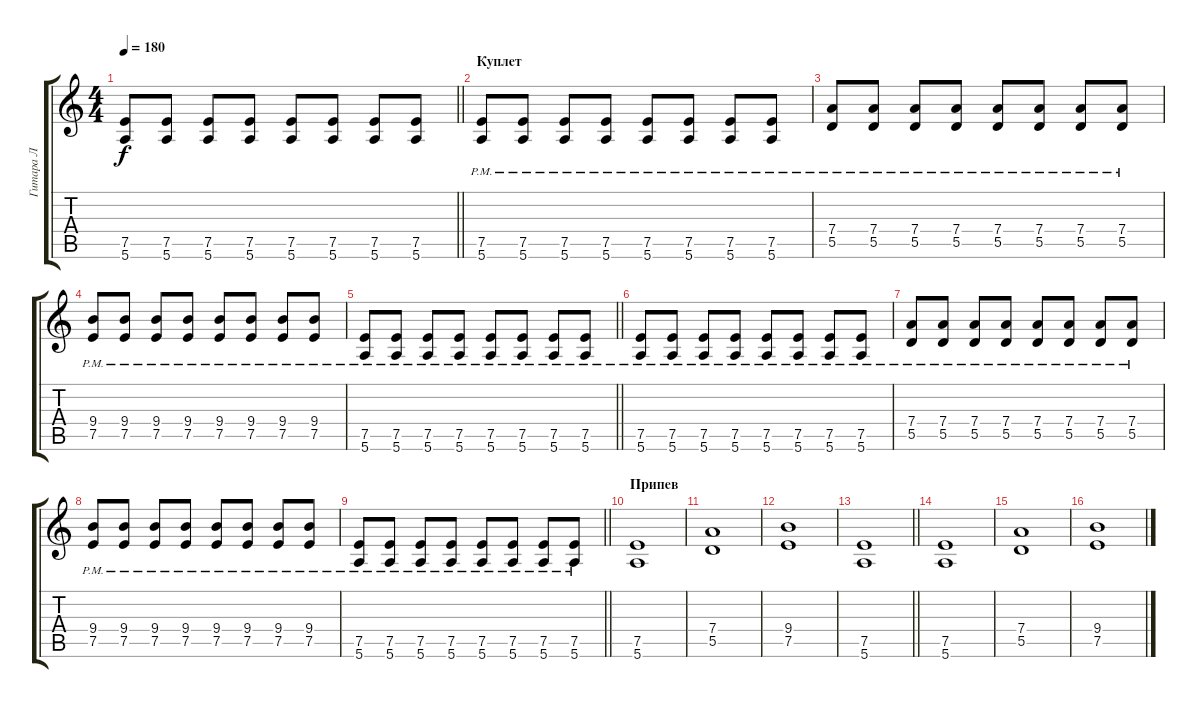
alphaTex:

\track ("Гитара Л" "Гитара Л") {instrument distortionguitar}
\staff {score tabs}
\tuning (E4 B3 G3 D3 A2 E2) {hide}
\ts (4 4)
\tempo 180
\clef g2
\barLineRight lightlight
\ks c
(7.5 5.6).8{dy f} (7.5 5.6).8 (7.5 5.6).8 (7.5 5.6).8 (7.5 5.6).8 (7.5 5.6).8 (7.5 5.6).8 (7.5 5.6).8 |
\section ("" "Куплет")
(7.5{pm} 5.6{pm}).8 (7.5{pm} 5.6{pm}).8 (7.5{pm} 5.6{pm}).8 (7.5{pm} 5.6{pm}).8 (7.5{pm} 5.6{pm}).8 (7.5{pm} 5.6{pm}).8 (7.5{pm} 5.6{pm}).8 (7.5{pm} 5.6{pm}).8 |
(7.4{pm} 5.5{pm}).8 (7.4{pm} 5.5{pm}).8 (7.4{pm} 5.5{pm}).8 (7.4{pm} 5.5{pm}).8 (7.4{pm} 5.5{pm}).8 (7.4{pm} 5.5{pm}).8 (7.4{pm} 5.5{pm}).8 (7.4{pm} 5.5{pm}).8 |
(9.4{pm} 7.5{pm}).8 (9.4{pm} 7.5{pm}).8 (9.4{pm} 7.5{pm}).8 (9.4{pm} 7.5{pm}).8 (9.4{pm} 7.5{pm}).8 (9.4{pm} 7.5{pm}).8 (9.4{pm} 7.5{pm}).8 (9.4{pm} 7.5{pm}).8 |
\barLineRight lightlight
(7.5{pm} 5.6{pm}).8 (7.5{pm} 5.6{pm}).8 (7.5{pm} 5.6{pm}).8 (7.5{pm} 5.6{pm}).8 (7.5{pm} 5.6{pm}).8 (7.5{pm} 5.6{pm}).8 (7.5{pm} 5.6{pm}).8 (7.5{pm} 5.6{pm}).8 |
(7.5{pm} 5.6{pm}).8 (7.5{pm} 5.6{pm}).8 (7.5{pm} 5.6{pm}).8 (7.5{pm} 5.6{pm}).8 (7.5{pm} 5.6{pm}).8 (7.5{pm} 5.6{pm}).8 (7.5{pm} 5.6{pm}).8 (7.5{pm} 5.6{pm}).8 |
(7.4{pm} 5.5{pm}).8 (7.4{pm} 5.5{pm}).8 (7.4{pm} 5.5{pm}).8 (7.4{pm} 5.5{pm}).8 (7.4{pm} 5.5{pm}).8 (7.4{pm} 5.5{pm}).8 (7.4{pm} 5.5{pm}).8 (7.4{pm} 5.5{pm}).8 |
(9.4{pm} 7.5{pm}).8 (9.4{pm} 7.5{pm}).8 (9.4{pm} 7.5{pm}).8 (9.4{pm} 7.5{pm}).8 (9.4{pm} 7.5{pm}).8 (9.4{pm} 7.5{pm}).8 (9.4{pm} 7.5{pm}).8 (9.4{pm} 7.5{pm}).8 |
\barLineRight lightlight
(7.5{pm} 5.6{pm}).8 (7.5{pm} 5.6{pm}).8 (7.5{pm} 5.6{pm}).8 (7.5{pm} 5.6{pm}).8 (7.5{pm} 5.6{pm}).8 (7.5{pm} 5.6{pm}).8 (7.5{pm} 5.6{pm}).8 (7.5{pm} 5.6{pm}).8 |
\section ("" "Припев")
(7.5 5.6).1 |
(7.4 5.5).1 |
(9.4 7.5).1 |
\barLineRight lightlight
(7.5 5.6).1 |
(7.5 5.6).1 |
(7.4 5.5).1 |
(9.4 7.5).1
